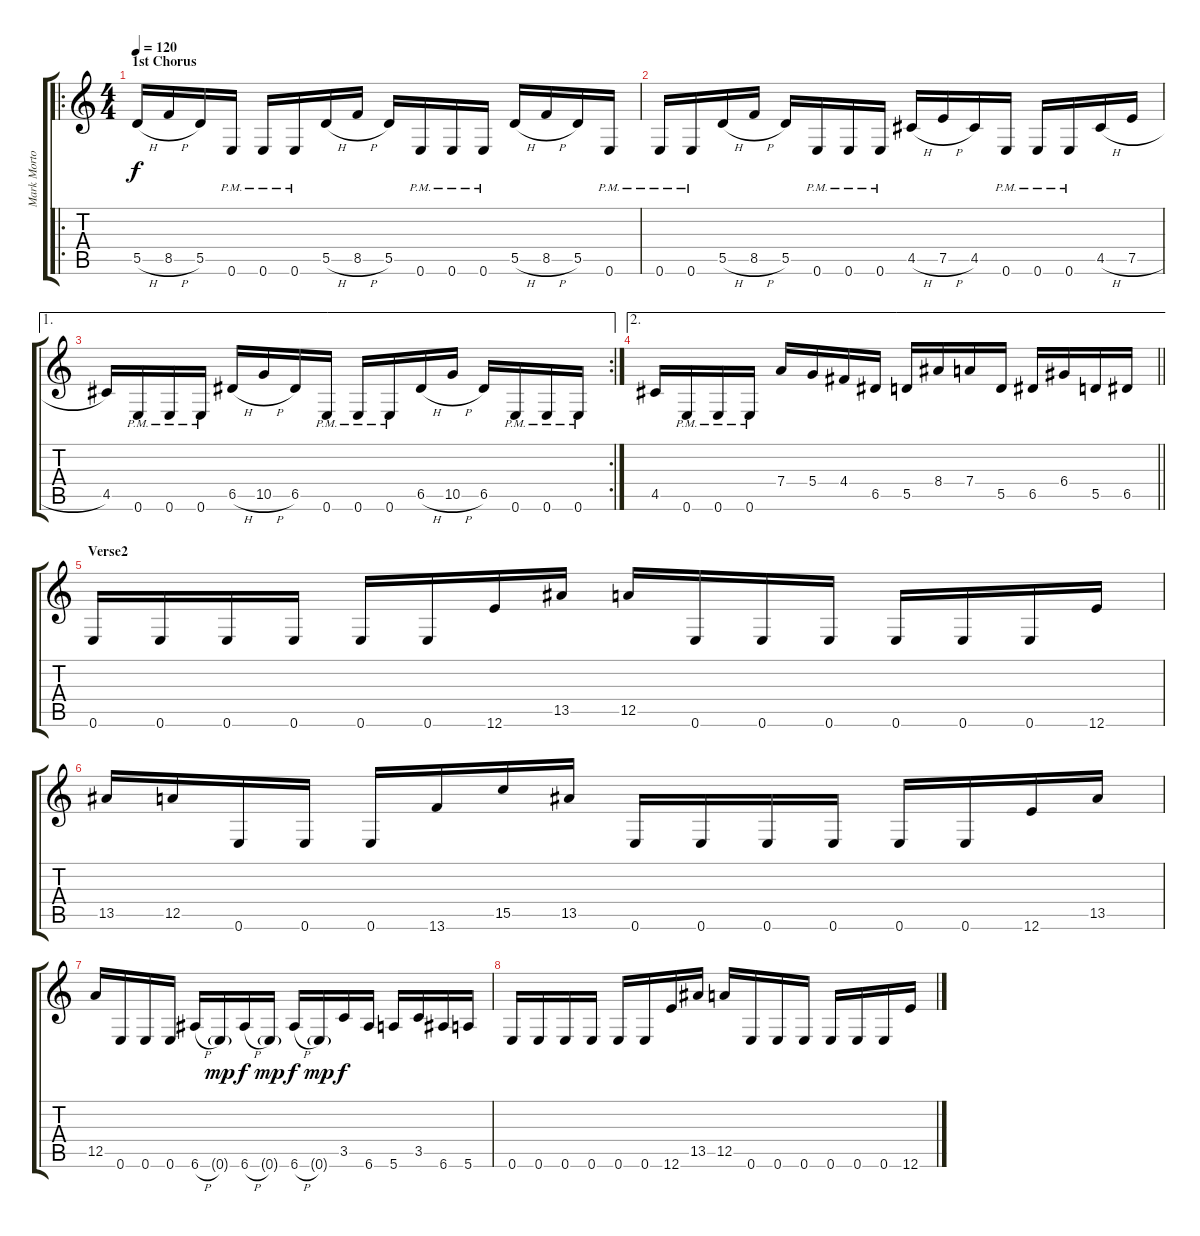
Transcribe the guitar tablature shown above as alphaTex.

\track ("Mark Morton" "Mark Morto") {instrument distortionguitar}
\staff {score tabs}
\tuning (E4 B3 G3 D3 A2 E2) {hide}
\ro
\ts (4 4)
\section ("" "1st Chorus")
\tempo 120
\clef g2
\ks c
5.5{h}.16{dy f} 8.5{h}.16 5.5.16 0.6{pm}.16 0.6{pm}.16 0.6{pm}.16 5.5{h}.16 8.5{h}.16 5.5.16 0.6{pm}.16 0.6{pm}.16 0.6{pm}.16 5.5{h}.16 8.5{h}.16 5.5.16 0.6{pm}.16 |
0.6{pm}.16 0.6{pm}.16 5.5{h}.16 8.5{h}.16 5.5.16 0.6{pm}.16 0.6{pm}.16 0.6{pm}.16 4.5{h}.16 7.5{h}.16 4.5.16 0.6{pm}.16 0.6{pm}.16 0.6{pm}.16 4.5{h}.16 7.5{h}.16 |
\ae 1
\rc 2
4.5.16 0.6{pm}.16 0.6{pm}.16 0.6{pm}.16 6.5{h}.16 10.5{h}.16 6.5.16 0.6{pm}.16 0.6{pm}.16 0.6{pm}.16 6.5{h}.16 10.5{h}.16 6.5.16 0.6{pm}.16 0.6{pm}.16 0.6{pm}.16 |
\ae 2
\barLineRight lightlight
4.5.16 0.6{pm}.16 0.6{pm}.16 0.6{pm}.16 7.4.16 5.4.16 4.4.16 6.5.16 5.5.16 8.4.16 7.4.16 5.5.16 6.5.16 6.4.16 5.5.16 6.5.16 |
\section ("" "Verse2")
0.6.16 0.6.16 0.6.16 0.6.16 0.6.16 0.6.16 12.6.16 13.5.16 12.5.16 0.6.16 0.6.16 0.6.16 0.6.16 0.6.16 0.6.16 12.6.16 |
13.5.16 12.5.16 0.6.16 0.6.16 0.6.16 13.6.16 15.5.16 13.5.16 0.6.16 0.6.16 0.6.16 0.6.16 0.6.16 0.6.16 12.6.16 13.5.16 |
12.5.16 0.6.16 0.6.16 0.6.16 6.6{h}.16 0.6{g}.16{dy mp} 6.6{h}.16{dy f} 0.6{g}.16{dy mp} 6.6{h}.16{dy f} 0.6{g}.16{dy mp} 3.5.16{dy f} 6.6.16 5.6.16 3.5.16 6.6.16 5.6.16 |
0.6.16 0.6.16 0.6.16 0.6.16 0.6.16 0.6.16 12.6.16 13.5.16 12.5.16 0.6.16 0.6.16 0.6.16 0.6.16 0.6.16 0.6.16 12.6.16
